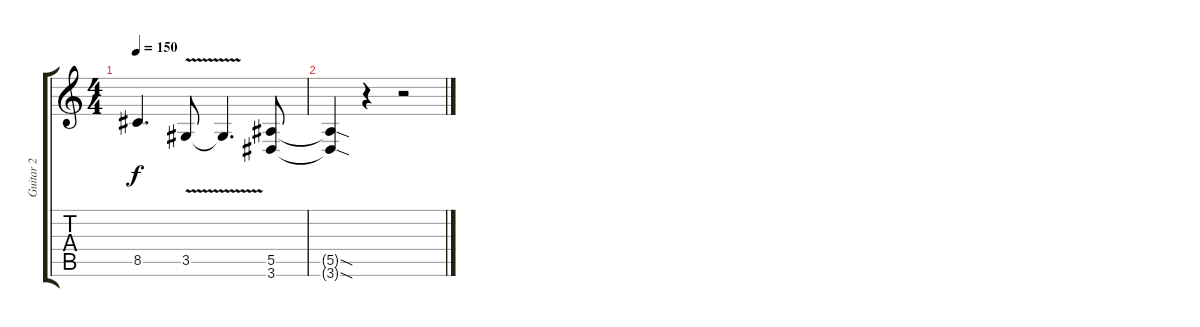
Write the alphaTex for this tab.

\track ("Guitar 2" "Guitar 2") {instrument distortionguitar}
\staff {score tabs}
\tuning (C4 G3 Eb3 Bb2 F2 C2) {hide}
\ts (4 4)
\tempo 150
\clef g2
\ks c
8.5{t}.4{d dy f} 3.5{v}.8 3.5{t}.4{d} (5.5 3.6).8 |
(5.5{sod t} 3.6{sod t}).4 r.4 r.2
